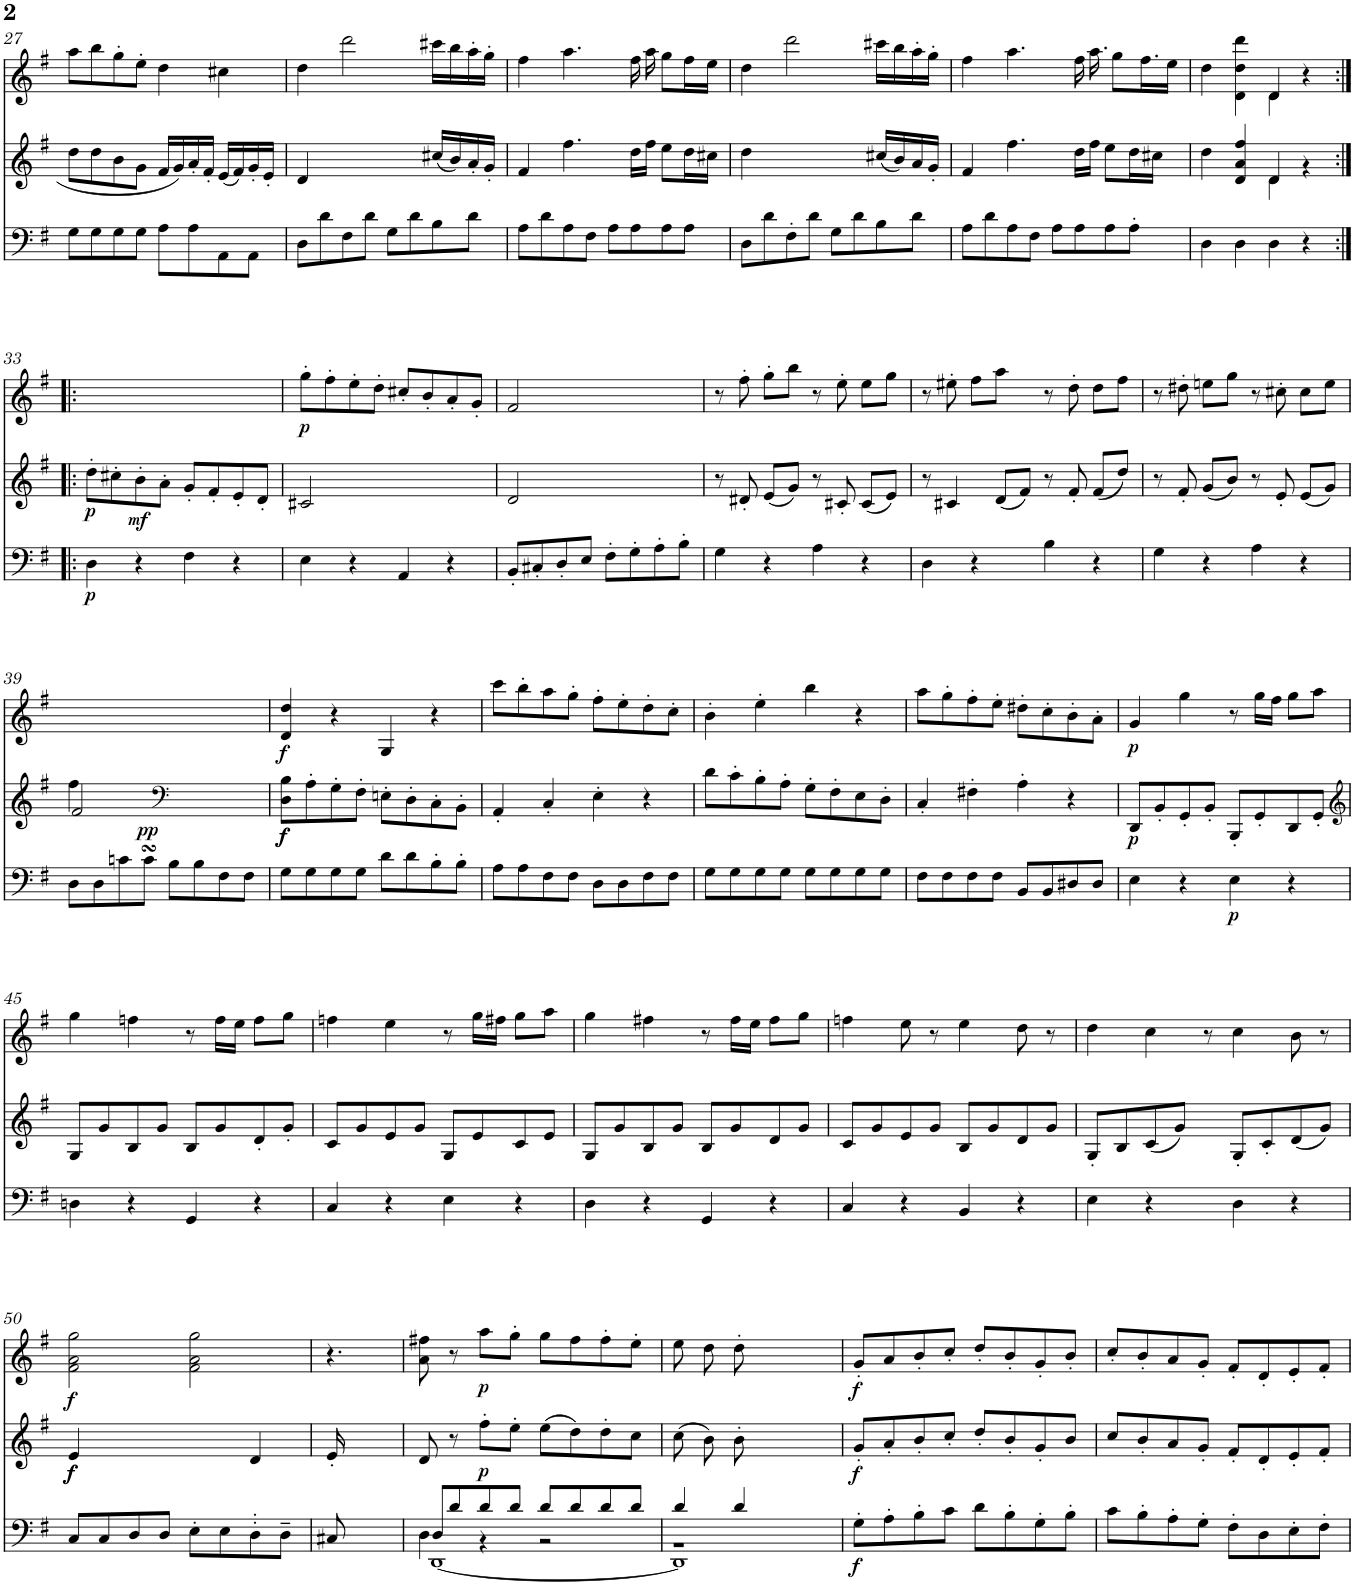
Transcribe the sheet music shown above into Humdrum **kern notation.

**kern	**dynam	**kern	**dynam	**kern	**dynam
*part3	*part3	*part2	*part2	*part1	*part1
*staff3	*staff3	*staff2	*staff2	*staff1	*staff1
*I"Organo e Basso	*	*I"Violino 2	*	*I"Violino 1	*
*	*	*I'V	*	*I'V	*
!!LO:PB:g=z
*clefF4	*	*clefG2	*	*clefG2	*
*k[f#]	*	*k[f#]	*	*k[f#]	*
*M4/4	*	*M4/4	*	*M4/4	*
*met(c)	*	*met(c)	*	*met(c)	*
=27	=27	=27	=27	=27	=27
8G\L	.	8dd\L	.	8aa\L	.
8G\	.	8dd\	.	8bb\	.
8G\	.	8b\	.	8gg'\	.
8G\J	.	8g\J	.	8ee'\J	.
8A\L	.	16f#/LL	.	4dd\	.
.	.	16g/	.	.	.
8A\	.	16a'/	.	.	.
.	.	16f#'/JJ	.	.	.
8AA\	.	(<16e/LL	.	4cc#X\	.
.	.	16f#/)	.	.	.
8AA\J	.	16g'/	.	.	.
.	.	16e'/JJ	.	.	.
=28	=28	=28	=28	=28	=28
8D\L	.	4d/	.	4dd\	.
8d\	.	.	.	.	.
8F#\	.	2ryy	.	2ddd\	.
8d\J	.	.	.	.	.
8G\L	.	.	.	.	.
8d\	.	.	.	.	.
8B\	.	(<16cc#X/LL	.	16ccc#X\LL	.
.	.	16b/)	.	16bb\	.
8d\J	.	16a'/	.	16aa'\	.
.	.	16g'/JJ	.	16gg'\JJ	.
=29	=29	=29	=29	=29	=29
8A\L	.	4f#/	.	4ff#\	.
8d\	.	.	.	.	.
8A\	.	4.ff#\	.	4.aa\	.
8F#\J	.	.	.	.	.
8A\L	.	.	.	.	.
8A\	.	16dd\LL	.	16ff#\	.
.	.	16ff#\JJ	.	16aa\	.
8A\	.	8ee\L	.	8gg\L	.
8A\J	.	16dd\L	.	16ff#\L	.
.	.	16cc#X\JJ	.	16ee\JJ	.
=30	=30	=30	=30	=30	=30
8D\L	.	4dd\	.	4dd\	.
8d\	.	.	.	.	.
8F#'\	.	2ryy	.	2ddd\	.
8d\J	.	.	.	.	.
8G\L	.	.	.	.	.
8d\	.	.	.	.	.
8B\	.	(<16cc#X/LL	.	16ccc#X\LL	.
.	.	16b/)	.	16bb\	.
8d\J	.	16a/	.	16aa'\	.
.	.	16g'/JJ	.	16gg'\JJ	.
=31	=31	=31	=31	=31	=31
8A\L	.	4f#/	.	4ff#\	.
8d\	.	.	.	.	.
8A\	.	4.ff#\	.	4.aa\	.
8F#\J	.	.	.	.	.
8A\L	.	.	.	.	.
8A\	.	16dd\LL	.	16ff#\	.
.	.	16ff#\JJ	.	16.aa\	.
8A\	.	8ee\L	.	.	.
.	.	.	.	8gg\L	.
8A'\J	.	16dd\L	.	.	.
.	.	.	.	16.ff#\L	.
.	.	16cc#X\JJ	.	.	.
16ryy	.	16ryy	.	16ee\JJ	.
=32	=32	=32	=32	=32	=32
*	*	*^	*	*^	*
4D\	.	4dd\	2ryy	.	4dd\	2ryy	.
4D\	.	4d/ 4a/ 4ff#/	.	.	4d\ 4dd\ 4ddd\	.	.
4D\	.	4d/	4d\	.	4d\	4d/	.
4r	.	4ryy	4r	.	4r	4ryy	.
!!LO:LB:g=z
=33:|!|:	=33:|!|:	=33:|!|:	=33:|!|:	=33:|!|:	=33:|!|:	=33:|!|:	=33:|!|:
!	!LO:DY:b	!	!	!LO:DY:b	!	!	!
*	*	*v	*v	*	*	*	*
*	*	*	*	*v	*v	*
4D\	p	8dd'\L	p	1ryy	.
.	.	8cc#X'\	.	.	.
!	!	!	!LO:DY:b	!	!
4r	.	8b'\	mf	.	.
.	.	8a'\J	.	.	.
4F#\	.	8g'/L	.	.	.
.	.	8f#'/	.	.	.
4r	.	8e'/	.	.	.
.	.	8d'/J	.	.	.
=34	=34	=34	=34	=34	=34
!	!	!	!	!	!LO:DY:b
4E\	.	2c#X/	.	8gg'\L	p
.	.	.	.	8ff#'\	.
4r	.	.	.	8ee'\	.
.	.	.	.	8dd'\J	.
4AA/	.	2ryy	.	8cc#X'/L	.
.	.	.	.	8b'/	.
4r	.	.	.	8a'/	.
.	.	.	.	8g'/J	.
=35	=35	=35	=35	=35	=35
8BB'/L	.	2d/	.	2f#/	.
8C#X'/	.	.	.	.	.
8D'/	.	.	.	.	.
8E/J	.	.	.	.	.
8F#'\L	.	2ryy	.	2ryy	.
8G'\	.	.	.	.	.
8A'\	.	.	.	.	.
8B'\J	.	.	.	.	.
=36	=36	=36	=36	=36	=36
4G\	.	8r	.	8r	.
.	.	8d#X'/	.	8ff#'\	.
4r	.	(<8e/L	.	8gg'\L	.
.	.	8g/J)	.	8bb\J	.
4A\	.	8r	.	8r	.
.	.	8c#X'/	.	8ee'\	.
4r	.	(<8c#/L	.	8ee\L	.
.	.	8e/J)	.	8gg\J	.
=37	=37	=37	=37	=37	=37
4D\	.	8r	.	8r	.
.	.	4c#X/	.	8ee#X'\	.
4r	.	.	.	8ff#\L	.
.	.	(<8d/L	.	8aa\J	.
8ryy	.	8f#/J)	.	8ryy	.
4B\	.	8r	.	8r	.
.	.	8f#'/	.	8dd'\	.
8r	.	(<8f#/L	.	8dd\L	.
8ryy	.	8dd/J)	.	8ff#\J	.
=38	=38	=38	=38	=38	=38
4G\	.	8r	.	8r	.
.	.	8f#'/	.	8dd#X'\	.
8r	.	(<8g/L	.	8een\L	.
4r	.	8b/J)	.	8gg\J	.
.	.	8r	.	8r	.
4A\	.	8e'/	.	8cc#X'\	.
.	.	(<8e/L	.	8cc#\L	.
4r	.	8g/J)	.	8ee\J	.
.	.	8ryy	.	8ryy	.
!!LO:LB:g=z
=39	=39	=39	=39	=39	=39
*	*	*^	*	*	*
8D\L	.	4ff#\	2f#/	.	1ryy	.
8D\	.	.	.	.	.	.
8cn\	.	2.ryy	.	.	.	.
!	!LO:DY:a	!	!	!	!	!
8csSSs\J	pp	.	.	.	.	.
*	*	*clefF4	*	*	*	*
8B\L	.	.	2ryy	.	.	.
8B\	.	.	.	.	.	.
8F#\	.	.	.	.	.	.
8F#\J	.	.	.	.	.	.
*	*	*v	*v	*	*	*
=40	=40	=40	=40	=40	=40
!	!	!	!LO:DY:b	!	!
!	!	!	!LO:DY:n=1:b	!	!LO:DY:b
8G\L	.	8D\ 8B\L	f f	4d/ 4dd/	f
8G\	.	8A'\	.	.	.
8G\	.	8G'\	.	4r	.
8G\J	.	8F#'\J	.	.	.
8d\L	.	8En'\L	.	4G/	.
8d\	.	8D'\	.	.	.
8B'\	.	8C'\	.	4r	.
8B'\J	.	8BB'\J	.	.	.
=41	=41	=41	=41	=41	=41
8A\L	.	4AA'/	.	8ccc\L	.
8A\	.	.	.	8bb'\	.
8F#\	.	4C'/	.	8aa\	.
8F#\J	.	.	.	8gg'\J	.
8D\L	.	4E'\	.	8ff#'\L	.
8D\	.	.	.	8ee'\	.
8F#\	.	4r	.	8dd'\	.
8F#\J	.	.	.	8cc'\J	.
=42	=42	=42	=42	=42	=42
8G\L	.	8d\L	.	4b'\	.
8G\	.	8c'\	.	.	.
8G\	.	8B'\	.	4ee'\	.
8G\J	.	8A'\J	.	.	.
8G\L	.	8G'\L	.	4bb\	.
8G\	.	8F#'\	.	.	.
8G\	.	8E\	.	4r	.
8G\J	.	8D'\J	.	.	.
=43	=43	=43	=43	=43	=43
8F#\L	.	4C'/	.	8aa\L	.
8F#\	.	.	.	8gg'\	.
8F#\	.	4F#X'\	.	8ff#'\	.
8F#\J	.	.	.	8ee'\J	.
8BB/L	.	4A'\	.	8dd#X'\L	.
8BB/	.	.	.	8cc'\	.
8D#X/	.	4r	.	8b'\	.
8D#/J	.	.	.	8a'\J	.
=44	=44	=44	=44	=44	=44
!	!	!	!LO:DY:b	!	!LO:DY:b
4E\	.	8DD/L	p	4g/	p
.	.	8BB'/	.	.	.
4r	.	8GG'/	.	4gg\	.
.	.	8BB'/J	.	.	.
!	!LO:DY:b	!	!	!	!
4E\	p	8BBB'/L	.	8r	.
.	.	8GG'/	.	16gg\LL	.
.	.	.	.	16ff#\JJ	.
4r	.	8DD/	.	8gg\L	.
.	.	8GG'/J	.	8aa\J	.
!!LO:LB:g=z
=45	=45	=45	=45	=45	=45
*	*	*clefG2	*	*	*
4Dn\	.	8G/L	.	4gg\	.
.	.	8g/	.	.	.
4r	.	8B/	.	4ffn\	.
.	.	8g/J	.	.	.
4GG/	.	8B/L	.	8r	.
.	.	8g/	.	16ff\LL	.
.	.	.	.	16ee\JJ	.
4r	.	8d'/	.	8ff\L	.
.	.	8g'/J	.	8gg\J	.
=46	=46	=46	=46	=46	=46
4C/	.	8c/L	.	4ffn\	.
.	.	8g/	.	.	.
4r	.	8e/	.	4ee\	.
.	.	8g/J	.	.	.
4E\	.	8G/L	.	8r	.
.	.	8e/	.	16gg\LL	.
.	.	.	.	16ff#X\JJ	.
4r	.	8c/	.	8gg\L	.
.	.	8e/J	.	8aa\J	.
=47	=47	=47	=47	=47	=47
4D\	.	8G/L	.	4gg\	.
.	.	8g/	.	.	.
4r	.	8B/	.	4ff#X\	.
.	.	8g/J	.	.	.
4GG/	.	8B/L	.	8r	.
.	.	8g/	.	16ff#\LL	.
.	.	.	.	16ee\JJ	.
4r	.	8d/	.	8ff#\L	.
.	.	8g/J	.	8gg\J	.
=48	=48	=48	=48	=48	=48
4C/	.	8c/L	.	4ffn\	.
.	.	8g/	.	.	.
4r	.	8e/	.	8ee\	.
.	.	8g/J	.	8r	.
4BB/	.	8B/L	.	4ee\	.
.	.	8g/	.	.	.
4r	.	8d/	.	8dd\	.
.	.	8g/J	.	8r	.
=49	=49	=49	=49	=49	=49
4E\	.	8G'/L	.	4dd\	.
.	.	8B/	.	.	.
4r	.	(<8c/	.	4cc\	.
.	.	8g/J)	.	.	.
8ryy	.	8ryy	.	8r	.
4D\	.	8G'/L	.	4cc\	.
.	.	8c'/	.	.	.
8r	.	(<8d/	.	8b\	.
8ryy	.	8g/J)	.	8r	.
!!LO:LB:g=z
=50	=50	=50	=50	=50	=50
!	!	!	!LO:DY:b	!	!
!	!	!	!LO:DY:n=1:b	!	!LO:DY:b
8C/L	.	4e/	f f	2f#\ 2a\ 2gg\	f
8r	.	.	.	.	.
8C/	.	2ryy	.	.	.
8D/	.	.	.	.	.
8D/J	.	.	.	2f#\ 2a\ 2gg\	.
8E'\L	.	.	.	.	.
8E\	.	4d/	.	.	.
8D''\	.	.	.	.	.
8D~\J	.	8ryy	.	8ryy	.
=51	=51	=51	=51	=51	=51
8C#X/	.	16e'/	.	4.r	.
.	.	4ryy	.	.	.
4ryy	.	.	.	.	.
.	.	16ryy	.	.	.
=52	=52	=52	=52	=52	=52
*^	*	*	*	*	*
*	*^	*	*	*	*	*
8D/L	4D\	[<1DD	.	8d/	.	8a\ 8ff#X\	.
8d/	.	.	.	8r	.	8r	.
!	!	!	!	!	!LO:DY:b	!	!LO:DY:b
8d/	4r	.	.	8ff#'\L	p	8aa\L	p
8d/J	.	.	.	8ee'\J	.	8gg'\J	.
8d/L	2r	.	.	(>8ee\L	.	8gg\L	.
8d/	.	.	.	8dd\)	.	8ff#\	.
8d/	.	.	.	8dd'\	.	8ff#'\	.
8d/J	.	.	.	8cc\J	.	8ee'\J	.
=53	=53	=53	=53	=53	=53	=53	=53
4d/	1r	1DD]	.	(>8cc\	.	8ee\	.
.	.	.	.	8b\)	.	8dd\	.
4d/	.	.	.	8b'\	.	8dd'\	.
.	.	.	.	2ryy	.	2ryy	.
2ryy	.	.	.	.	.	.	.
.	.	.	.	8ryy	.	8ryy	.
*v	*v	*v	*	*	*	*	*
=54	=54	=54	=54	=54	=54
!	!LO:DY:b	!	!LO:DY:b	!	!LO:DY:b
8G'\L	f	8g'/L	f	8g'/L	f
8A'\	.	8a'/	.	8a/	.
8B'\	.	8b'/	.	8b'/	.
8c\J	.	8cc'/J	.	8cc'/J	.
8d\L	.	8dd'/L	.	8dd'/L	.
8B'\	.	8b'/	.	8b'/	.
8G'\	.	8g'/	.	8g'/	.
8B'\J	.	8b/J	.	8b'/J	.
=55	=55	=55	=55	=55	=55
8c\L	.	8cc/L	.	8cc'/L	.
8B'\	.	8b'/	.	8b'/	.
8A'\	.	8a/	.	8a/	.
8G'\J	.	8g'/J	.	8g'/J	.
8F#'\L	.	8f#'/L	.	8f#'/L	.
8D\	.	8d'/	.	8d'/	.
8E'\	.	8e'/	.	8e'/	.
8F#'\J	.	8f#'/J	.	8f#'/J	.
=	=	=	=	=	=
*-	*-	*-	*-	*-	*-
